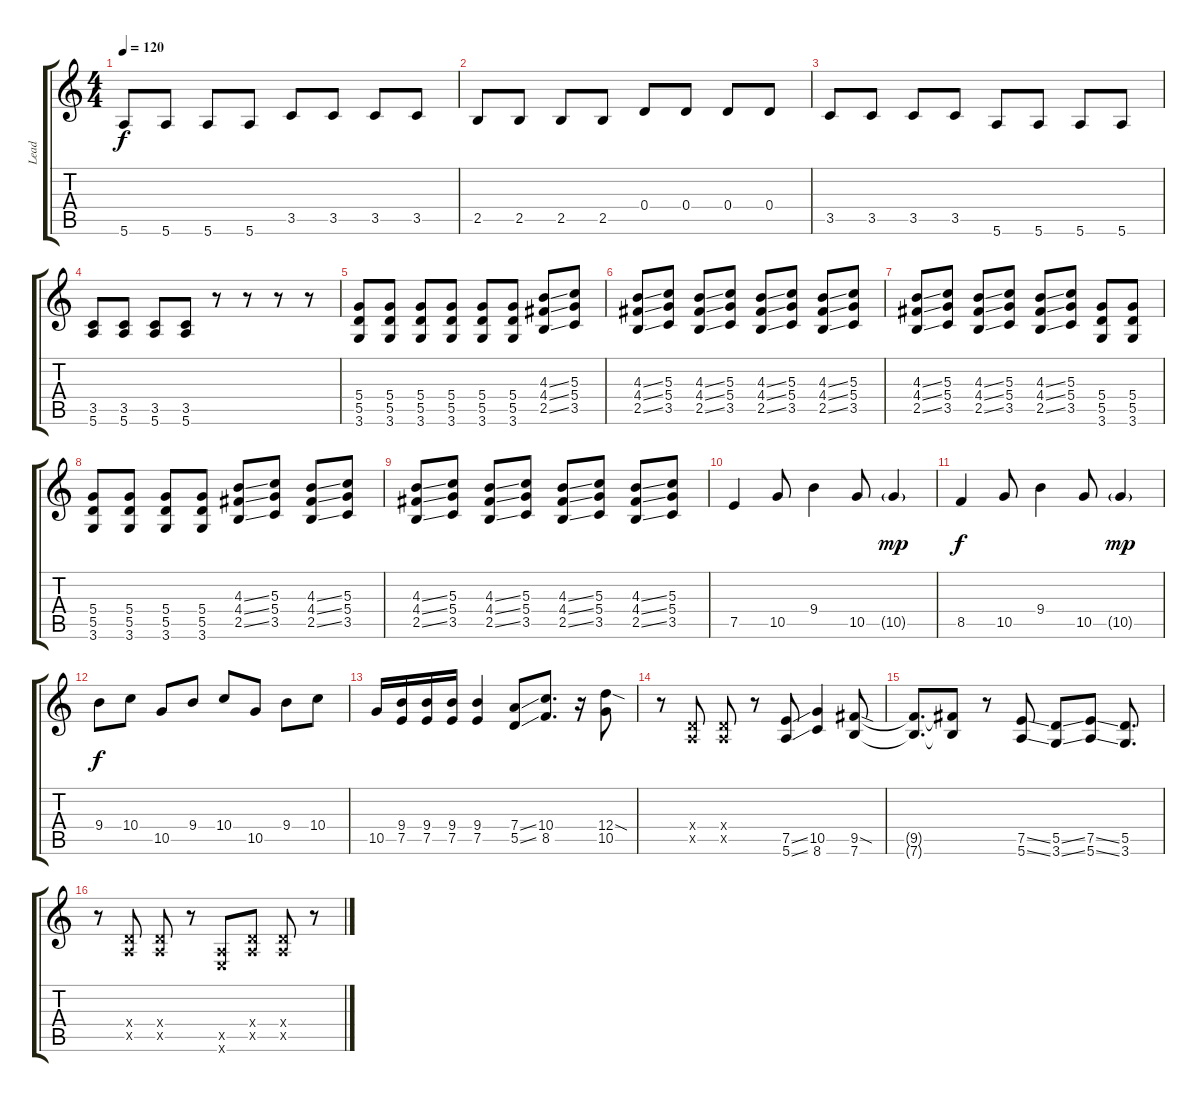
\track ("Lead" "Lead") {instrument distortionguitar}
\staff {score tabs}
\tuning (E4 B3 G3 D3 A2 E2) {hide}
\ts (4 4)
\tempo 120
\clef g2
\ks c
5.6.8{dy f} 5.6.8 5.6.8 5.6.8 3.5.8 3.5.8 3.5.8 3.5.8 |
2.5.8 2.5.8 2.5.8 2.5.8 0.4.8 0.4.8 0.4.8 0.4.8 |
3.5.8 3.5.8 3.5.8 3.5.8 5.6.8 5.6.8 5.6.8 5.6.8 |
(3.5 5.6).8 (3.5 5.6).8 (3.5 5.6).8 (3.5 5.6).8 r.8 r.8 r.8 r.8 |
(5.4 5.5 3.6).8 (5.4 5.5 3.6).8 (5.4 5.5 3.6).8 (5.4 5.5 3.6).8 (5.4 5.5 3.6).8 (5.4 5.5 3.6).8 (4.3{ss} 4.4{ss} 2.5{ss}).8 (5.3 5.4 3.5).8 |
(4.3{ss} 4.4{ss} 2.5{ss}).8 (5.3 5.4 3.5).8 (4.3{ss} 4.4{ss} 2.5{ss}).8 (5.3 5.4 3.5).8 (4.3{ss} 4.4{ss} 2.5{ss}).8 (5.3 5.4 3.5).8 (4.3{ss} 4.4{ss} 2.5{ss}).8 (5.3 5.4 3.5).8 |
(4.3{ss} 4.4{ss} 2.5{ss}).8 (5.3 5.4 3.5).8 (4.3{ss} 4.4{ss} 2.5{ss}).8 (5.3 5.4 3.5).8 (4.3{ss} 4.4{ss} 2.5{ss}).8 (5.3 5.4 3.5).8 (5.4 5.5 3.6).8 (5.4 5.5 3.6).8 |
(5.4 5.5 3.6).8 (5.4 5.5 3.6).8 (5.4 5.5 3.6).8 (5.4 5.5 3.6).8 (4.3{ss} 4.4{ss} 2.5{ss}).8 (5.3 5.4 3.5).8 (4.3{ss} 4.4{ss} 2.5{ss}).8 (5.3 5.4 3.5).8 |
(4.3{ss} 4.4{ss} 2.5{ss}).8 (5.3 5.4 3.5).8 (4.3{ss} 4.4{ss} 2.5{ss}).8 (5.3 5.4 3.5).8 (4.3{ss} 4.4{ss} 2.5{ss}).8 (5.3 5.4 3.5).8 (4.3{ss} 4.4{ss} 2.5{ss}).8 (5.3 5.4 3.5).8 |
7.5.4 10.5.8 9.4.4 10.5.8 10.5{g}.4{dy mp} |
8.5.4{dy f} 10.5.8 9.4.4 10.5.8 10.5{g}.4{dy mp} |
9.4.8{dy f} 10.4.8 10.5.8 9.4.8 10.4.8 10.5.8 9.4.8 10.4.8 |
10.5.16 (9.4 7.5).16 (9.4 7.5).16 (9.4 7.5).16 (9.4 7.5).4 (7.4{ss} 5.5{ss}).8 (10.4 8.5).8{d} r.16 (12.4{sod} 10.5).8 |
r.8 (0.4{x} 0.5{x}).8 (0.4{x} 0.5{x}).8 r.8 (7.5{ss} 5.6{ss}).8 (10.5 8.6).4 (9.5{sod} 7.6).8 |
(9.5{t} 7.6{t}).8{d} (9.5{t} 7.6{t}).8 r.8 (7.5{ss} 5.6{ss}).8 (5.5{ss} 3.6{ss}).8 (7.5{ss} 5.6{ss}).8 (5.5 3.6).8{d} |
r.8 (0.4{x} 0.5{x}).8 (0.4{x} 0.5{x}).8 r.8 (0.5{x} 0.6{x}).8 (0.4{x} 0.5{x}).8 (0.4{x} 0.5{x}).8 r.8
